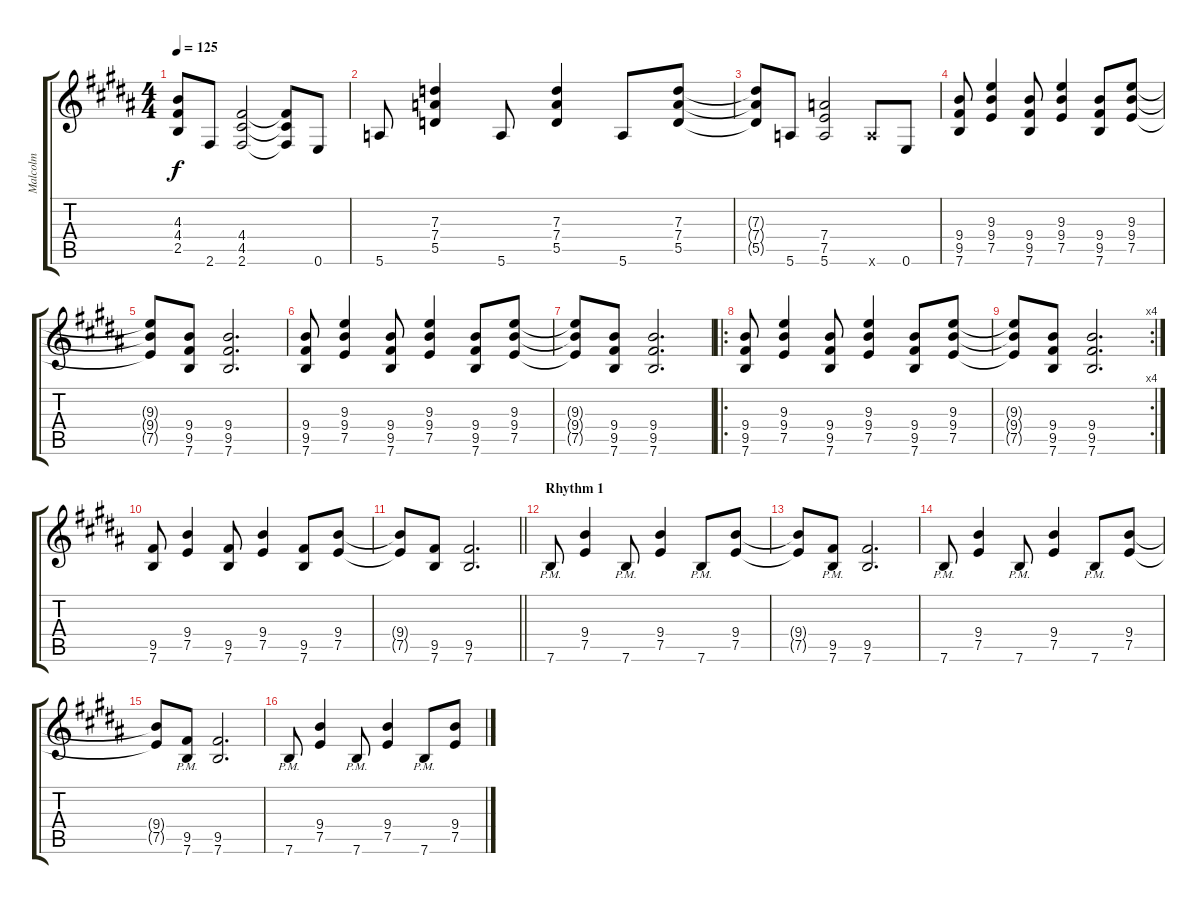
\track ("Malcolm" "Malcolm") {instrument overdrivenguitar}
\staff {score tabs}
\tuning (E4 B3 G3 D3 A2 E2) {hide}
\ts (4 4)
\tempo 125
\clef g2
\ks b
(4.3{t} 4.4{t} 2.5{t}).8{dy f} 2.6.8 (4.4 4.5 2.6).2 (4.4{t} 4.5{t} 2.6{t}).8 0.6.8 |
5.6.8 (7.3 7.4 5.5).4 5.6.8 (7.3 7.4 5.5).4 5.6.8 (7.3 7.4 5.5).8 |
(7.3{t} 7.4{t} 5.5{t}).8 5.6.8 (7.4 7.5 5.6).2 5.6{x}.8 0.6.8 |
(9.4 9.5 7.6).8 (9.3 9.4 7.5).4 (9.4 9.5 7.6).8 (9.3 9.4 7.5).4 (9.4 9.5 7.6).8 (9.3 9.4 7.5).8 |
(9.3{t} 9.4{t} 7.5{t}).8 (9.4 9.5 7.6).8 (9.4 9.5 7.6).2{d} |
(9.4 9.5 7.6).8 (9.3 9.4 7.5).4 (9.4 9.5 7.6).8 (9.3 9.4 7.5).4 (9.4 9.5 7.6).8 (9.3 9.4 7.5).8 |
(9.3{t} 9.4{t} 7.5{t}).8 (9.4 9.5 7.6).8 (9.4 9.5 7.6).2{d} |
\ro
(9.4 9.5 7.6).8 (9.3 9.4 7.5).4 (9.4 9.5 7.6).8 (9.3 9.4 7.5).4 (9.4 9.5 7.6).8 (9.3 9.4 7.5).8 |
\rc 4
(9.3{t} 9.4{t} 7.5{t}).8 (9.4 9.5 7.6).8 (9.4 9.5 7.6).2{d} |
(9.5 7.6).8 (9.4 7.5).4 (9.5 7.6).8 (9.4 7.5).4 (9.5 7.6).8 (9.4 7.5).8 |
\barLineRight lightlight
(9.4{t} 7.5{t}).8 (9.5 7.6).8 (9.5 7.6).2{d} |
\section ("" "Rhythm 1")
7.6{pm}.8 (9.4 7.5).4 7.6{pm}.8 (9.4 7.5).4 7.6{pm}.8 (9.4 7.5).8 |
(9.4{t} 7.5{t}).8 (9.5 7.6{pm}).8 (9.5 7.6).2{d} |
7.6{pm}.8 (9.4 7.5).4 7.6{pm}.8 (9.4 7.5).4 7.6{pm}.8 (9.4 7.5).8 |
(9.4{t} 7.5{t}).8 (9.5 7.6{pm}).8 (9.5 7.6).2{d} |
7.6{pm}.8 (9.4 7.5).4 7.6{pm}.8 (9.4 7.5).4 7.6{pm}.8 (9.4 7.5).8
